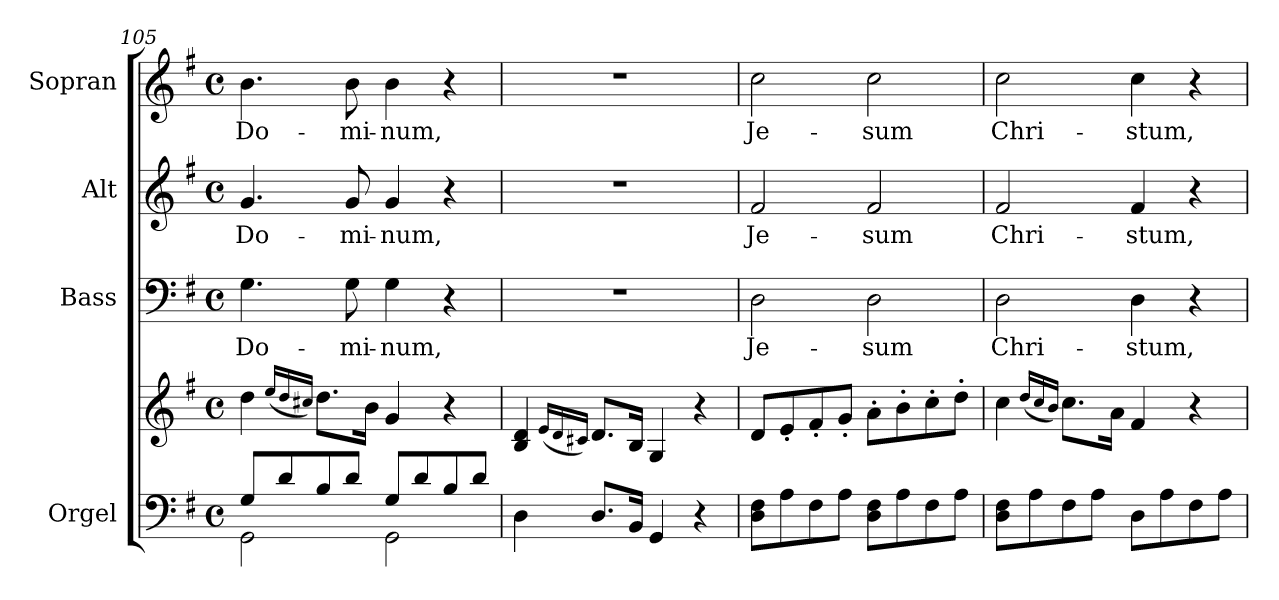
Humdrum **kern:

**kern	**kern	**kern	**text	**kern	**text	**kern	**text
*part4	*part4	*part3	*part3	*part2	*part2	*part1	*part1
*staff5	*staff4	*staff3	*staff3	*staff2	*staff2	*staff1	*staff1
*I"Orgel	*	*I"Bass	*	*I"Alt	*	*I"Sopran	*
*I'Org.	*	*I'B.	*	*I'A.	*	*I'S.	*
*clefF4	*clefG2	*clefF4	*	*clefG2	*	*clefG2	*
*k[f#]	*k[f#]	*k[f#]	*	*k[f#]	*	*k[f#]	*
*G:	*G:	*G:	*	*G:	*	*G:	*
*M4/4	*M4/4	*M4/4	*	*M4/4	*	*M4/4	*
*met(c)	*met(c)	*met(c)	*	*met(c)	*	*met(c)	*
=105	=105	=105	=105	=105	=105	=105	=105
*^	*	*	*	*	*	*	*
!	!	!	!	!LO:LY:b	!	!LO:LY:b	!	!LO:LY:b
8G/L	2GG\	4dd\	4.G\	Do-	4.g/	Do-	4.b\	Do-
8d/	.	.	.	.	.	.	.	.
.	.	(<16qee/LL	.	.	.	.	.	.
.	.	16qdd/	.	.	.	.	.	.
.	.	16qcc#X/JJ)	.	.	.	.	.	.
8B/	.	8.dd\L	.	.	.	.	.	.
!	!	!	!	!LO:LY:b	!	!LO:LY:b	!	!LO:LY:b
8d/J	.	.	8G\	-mi-	8g/	-mi-	8b\	-mi-
.	.	16b\Jk	.	.	.	.	.	.
!	!	!	!	!LO:LY:b	!	!LO:LY:b	!	!LO:LY:b
8G/L	2GG\	4g/	4G\	-num,	4g/	-num,	4b\	-num,
8d/	.	.	.	.	.	.	.	.
8B/	.	4r	4r	.	4r	.	4r	.
8d/J	.	.	.	.	.	.	.	.
*v	*v	*	*	*	*	*	*	*
=106	=106	=106	=106	=106	=106	=106	=106
4D\	4B/ 4d/	1r	.	1r	.	1r	.
.	(<16qe/LL	.	.	.	.	.	.
.	16qd/	.	.	.	.	.	.
.	16qc#X/JJ)	.	.	.	.	.	.
8.D/L	8.d/L	.	.	.	.	.	.
16BB/Jk	16B/Jk	.	.	.	.	.	.
4GG/	4G/	.	.	.	.	.	.
4r	4r	.	.	.	.	.	.
!!LO:PB:g=z
=107	=107	=107	=107	=107	=107	=107	=107
!	!	!	!LO:LY:b	!	!LO:LY:b	!	!LO:LY:b
8D\ 8F#\L	8d/L	2D\	Je-	2f#/	Je-	2cc\	Je-
8A\	8e'</	.	.	.	.	.	.
8F#\	8f#'</	.	.	.	.	.	.
8A\J	8g'</J	.	.	.	.	.	.
!	!	!	!LO:LY:b	!	!LO:LY:b	!	!LO:LY:b
8D\ 8F#\L	8a'>\L	2D\	-sum	2f#/	-sum	2cc\	-sum
8A\	8b'>\	.	.	.	.	.	.
8F#\	8cc'>\	.	.	.	.	.	.
8A\J	8dd'>\J	.	.	.	.	.	.
=108	=108	=108	=108	=108	=108	=108	=108
!	!	!	!LO:LY:b	!	!LO:LY:b	!	!LO:LY:b
8D\ 8F#\L	4cc\	2D\	Chri-	2f#/	Chri-	2cc\	Chri-
8A\	.	.	.	.	.	.	.
.	(<16qdd/LL	.	.	.	.	.	.
.	16qcc/	.	.	.	.	.	.
.	16qb/JJ)	.	.	.	.	.	.
8F#\	8.cc\L	.	.	.	.	.	.
8A\J	.	.	.	.	.	.	.
.	16a\Jk	.	.	.	.	.	.
!	!	!	!LO:LY:b	!	!LO:LY:b	!	!LO:LY:b
8D\L	4f#/	4D\	-stum,	4f#/	-stum,	4cc\	-stum,
8A\	.	.	.	.	.	.	.
8F#\	4r	4r	.	4r	.	4r	.
8A\J	.	.	.	.	.	.	.
=	=	=	=	=	=	=	=
*-	*-	*-	*-	*-	*-	*-	*-
